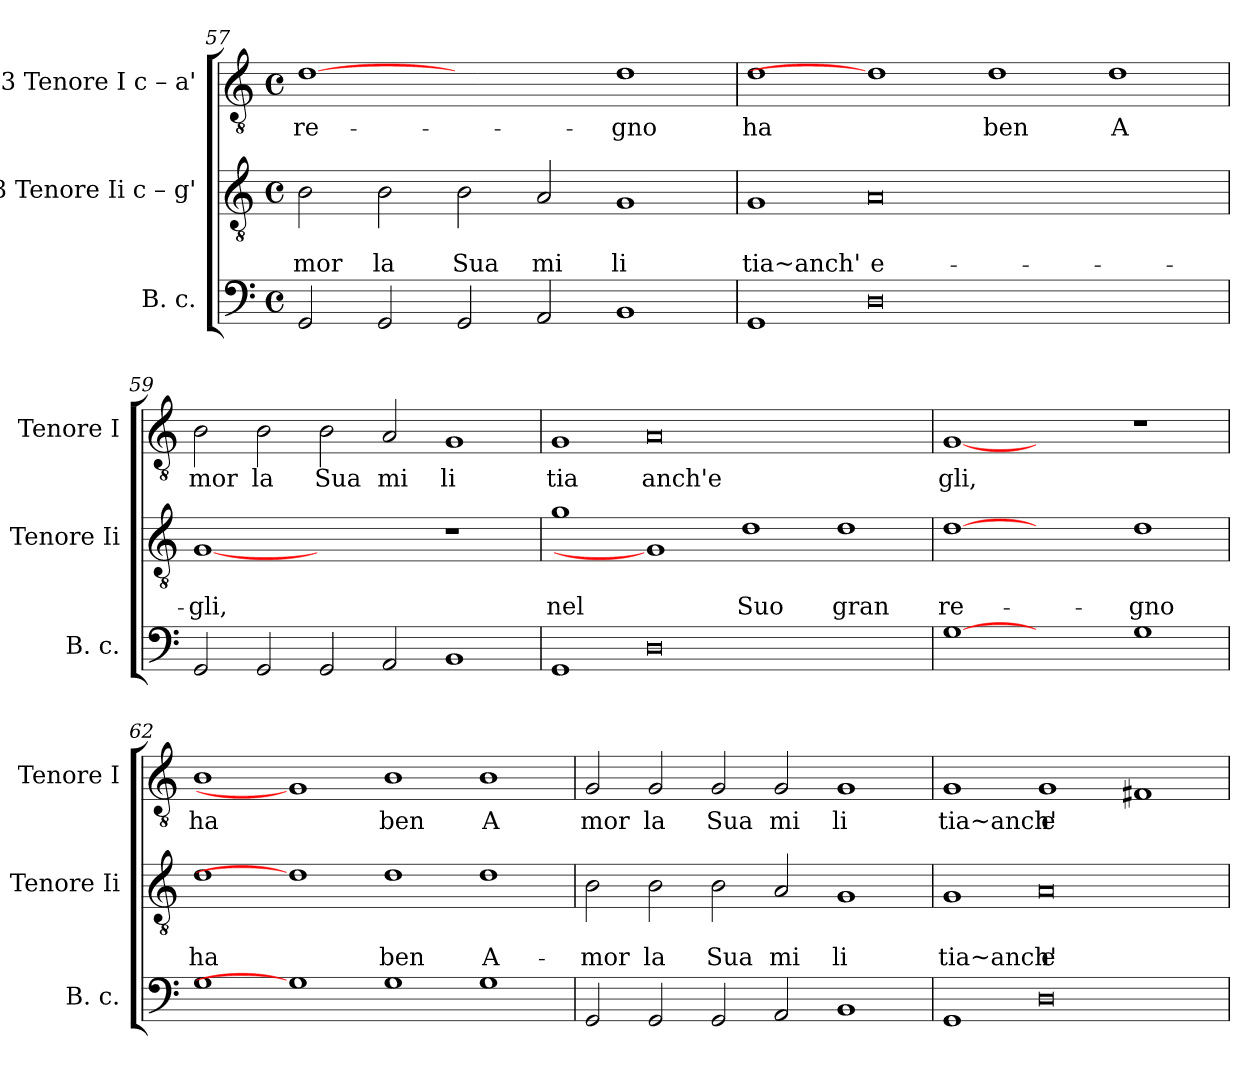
**kern	**kern	**text	**text	**kern	**text
*part3	*part2	*part2	*part2	*part1	*part1
*staff3	*staff2	*staff2	*staff2	*staff1	*staff1
*I"B. c.	*I"3 Tenore Ii c – g'	*	*	*I"3 Tenore I c – a'	*
*I'B. c.	*I'Tenore Ii	*	*	*I'Tenore I	*
*clefF4	*clefGv2	*	*	*clefGv2	*
*k[]	*k[]	*	*	*k[]	*
*C:	*C:	*	*	*C:	*
*M4/4	*M4/4	*	*	*M4/4	*
*met(c)	*met(c)	*	*	*met(c)	*
=57	=57	=57	=57	=57	=57
!	!	!	!LO:LY:b	!	!LO:LY:b
2GG/	2B\	.	mor	[1d	re-
!	!	!	!LO:LY:b	!	!
2GG/	2B\	.	la	.	.
!	!	!	!LO:LY:b	!	!
2GG/	2B\	.	Sua	1ryy	.
!	!	!	!LO:LY:b	!	!
2AA/	2A/	.	mi	.	.
!	!	!	!LO:LY:b	!	!LO:LY:b
1BB	1G	.	li	1d	-gno
!!LO:PB:g=z
=58	=58	=58	=58	=58	=58
!	!	!	!LO:LY:b	!	!LO:LY:b
1GG	1G	.	tia~anch'	1d	ha
!	!	!	!LO:LY:b	!	!
0D	0A	.	e-	1d]	.
!	!	!	!	!	!LO:LY:b
.	.	.	.	1d	ben
!	!	!	!	!	!LO:LY:b
1ryy	1ryy	.	.	1d	A
=59	=59	=59	=59	=59	=59
!	!	!	!LO:LY:b	!	!LO:LY:b
2GG/	[1G	.	-gli,	2B\	mor
!	!	!	!	!	!LO:LY:b
2GG/	.	.	.	2B\	la
!	!	!	!	!	!LO:LY:b
2GG/	1ryy	.	.	2B\	Sua
!	!	!	!	!	!LO:LY:b
2AA/	.	.	.	2A/	mi
!	!	!	!	!	!LO:LY:b
1BB	1r	.	.	1G	li
=60	=60	=60	=60	=60	=60
!	!	!	!LO:LY:b	!	!LO:LY:b
1GG	1g	.	nel	1G	tia
!	!	!	!	!	!LO:LY:b
0D	1G]	.	.	0A	anch'e
!	!	!	!LO:LY:b	!	!
.	1d	.	Suo	.	.
!	!	!	!LO:LY:b	!	!
1ryy	1d	.	gran	1ryy	.
=61	=61	=61	=61	=61	=61
!	!	!	!LO:LY:b	!	!LO:LY:b
[1G	[1d	.	re-	[1G	gli,
1ryy	1ryy	.	.	1ryy	.
!	!	!	!LO:LY:b	!	!
1G	1d	.	-gno	1r	.
=62	=62	=62	=62	=62	=62
!	!	!	!LO:LY:b	!	!LO:LY:b
1G	1d	.	ha	1B	ha
1G]	1d]	.	.	1G]	.
!	!	!	!LO:LY:b	!	!LO:LY:b
1G	1d	.	ben	1B	ben
!	!	!	!LO:LY:b	!	!LO:LY:b
1G	1d	.	A-	1B	A
!!LO:LB:g=z
=63	=63	=63	=63	=63	=63
!	!	!	!LO:LY:b	!	!LO:LY:b
2GG/	2B\	.	-mor	2G/	mor
!	!	!	!LO:LY:b	!	!LO:LY:b
2GG/	2B\	.	la	2G/	la
!	!	!	!LO:LY:b	!	!LO:LY:b
2GG/	2B\	.	Sua	2G/	Sua
!	!	!	!LO:LY:b	!	!LO:LY:b
2AA/	2A/	.	mi	2G/	mi
!	!	!	!LO:LY:b	!	!LO:LY:b
1BB	1G	.	li	1G	li
=64	=64	=64	=64	=64	=64
!	!	!	!LO:LY:b	!	!LO:LY:b
1GG	1G	.	tia~anch'	1G	tia~anch'
!	!	!	!LO:LY:b	!	!LO:LY:b:rj
0D	0A	.	e	1G	e
.	.	.	.	1F#X	.
=	=	=	=	=	=
*-	*-	*-	*-	*-	*-
